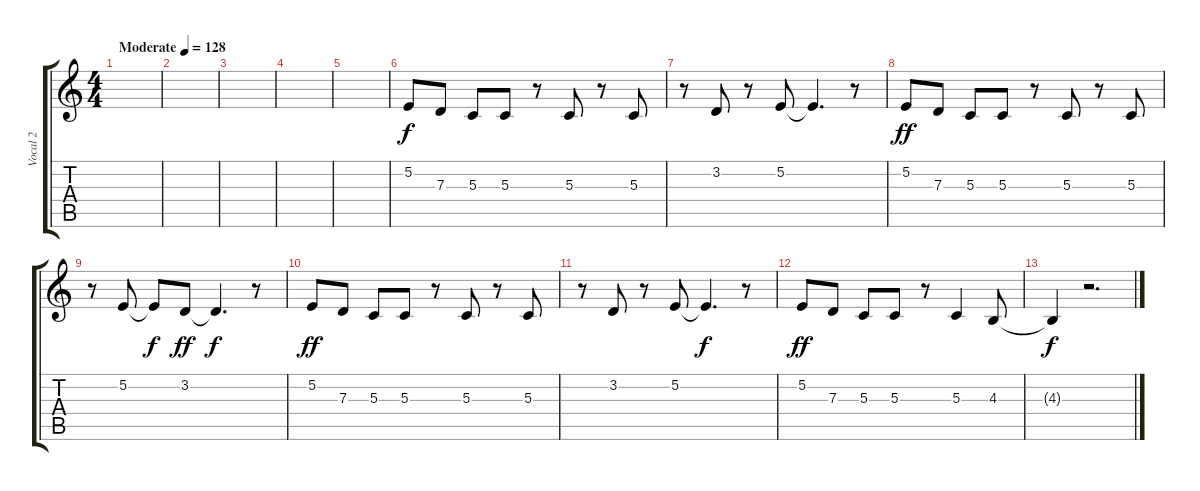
\track ("Vocal 2" "Vocal 2") {instrument bassoon}
\staff {score tabs}
\tuning (E4 B3 G3 D3 A2 E2) {hide}
\ts (4 4)
\tempo (128 "Moderate")
\clef g2
\ks c
|
|
|
|
|
5.2.8 7.3.8 5.3.8 5.3.8 r.8 5.3.8 r.8 5.3.8 |
r.8 3.2.8 r.8 5.2.8 5.2{t}.4{d dy f} r.8 |
5.2.8{dy ff} 7.3.8 5.3.8 5.3.8 r.8 5.3.8 r.8 5.3.8 |
r.8 5.2.8 5.2{t}.8{dy f} 3.2.8{dy ff} 3.2{t}.4{d dy f} r.8 |
5.2.8{dy ff} 7.3.8 5.3.8 5.3.8 r.8 5.3.8 r.8 5.3.8 |
r.8 3.2.8 r.8 5.2.8 5.2{t}.4{d dy f} r.8 |
5.2.8{dy ff} 7.3.8 5.3.8 5.3.8 r.8 5.3.4 4.3.8 |
4.3{t}.4{dy f} r.2{d}
